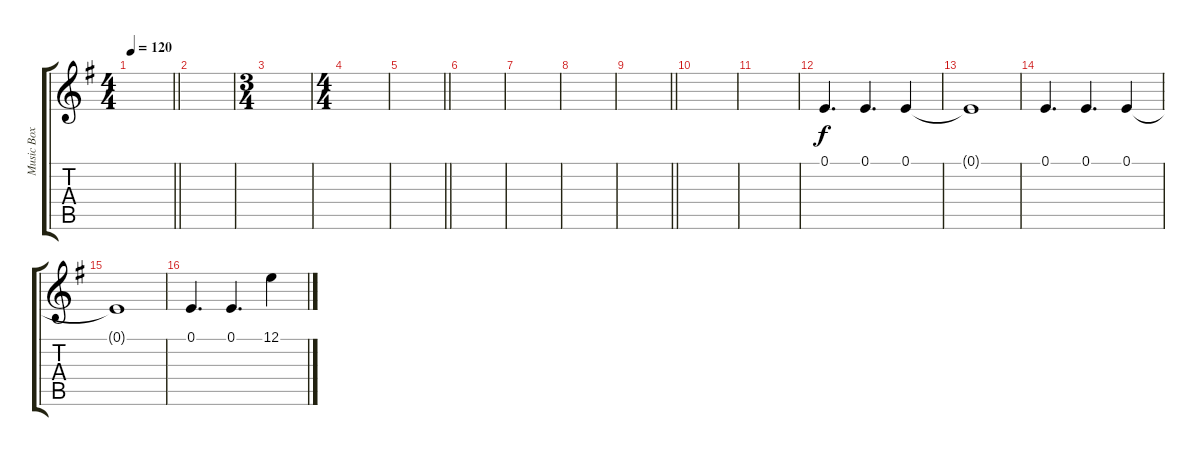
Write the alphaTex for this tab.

\track ("Music Box" "Music Box") {instrument musicbox}
\staff {score tabs}
\tuning (E4 B3 G3 D3 A2 E2) {hide}
\ts (4 4)
\tempo 120
\clef g2
\barLineRight lightlight
\ks eminor
|
|
\ts (3 4)
|
\ts (4 4)
|
\barLineRight lightlight
|
|
|
|
\barLineRight lightlight
|
\section ("" "")
|
|
0.1.4{d volume 16} 0.1.4{d} 0.1.4 |
0.1{t}.1 |
0.1.4{d} 0.1.4{d} 0.1.4 |
0.1{t}.1 |
0.1.4{d} 0.1.4{d} 12.1.4
